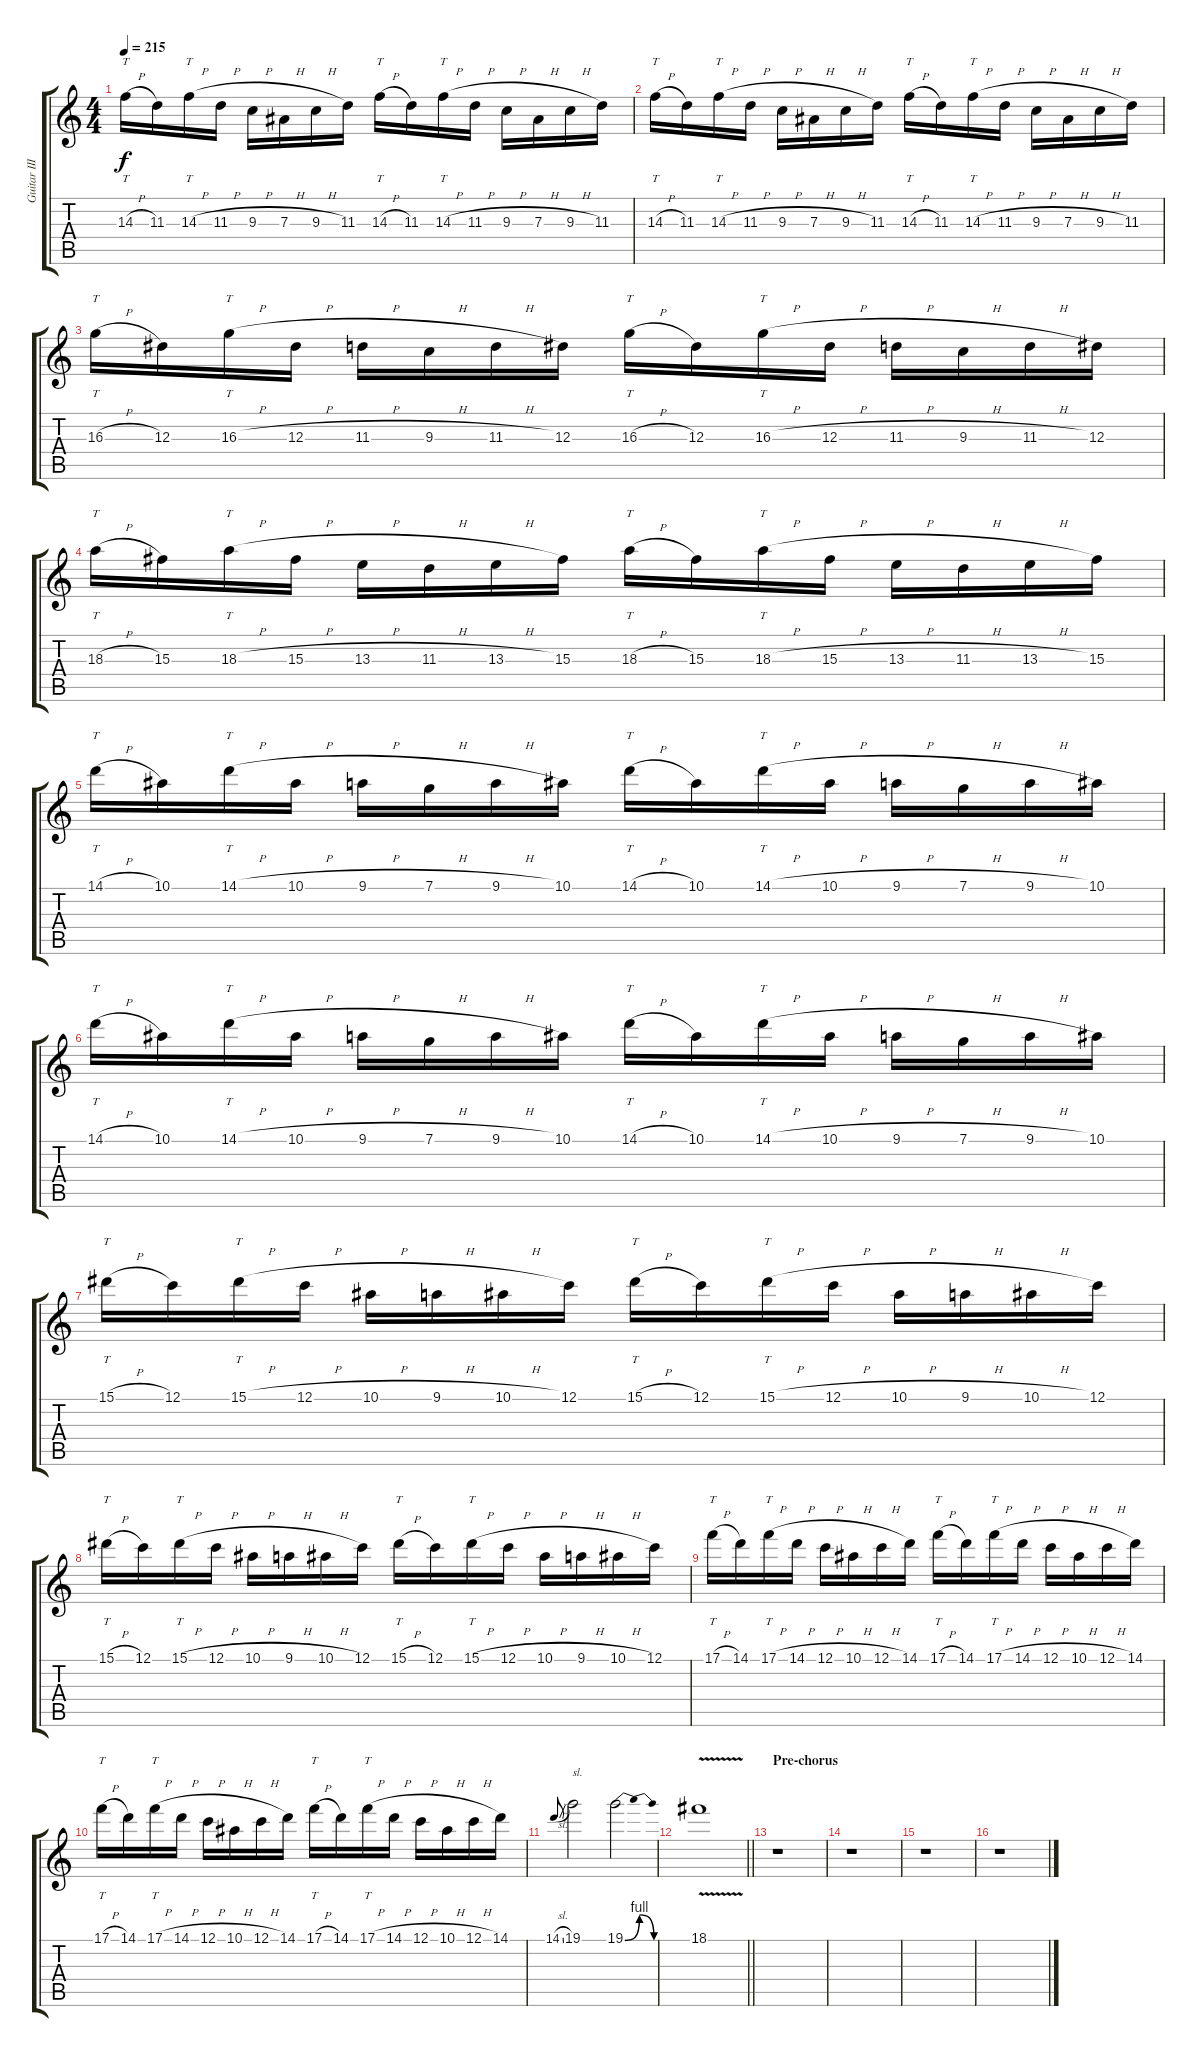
\track ("Guitar III" "Guitar III") {instrument distortionguitar}
\staff {score tabs}
\tuning (C4 G3 Eb3 Bb2 F2 C2) {hide}
\ts (4 4)
\tempo 215
\clef g2
\ks c
14.3{h}.16{tt dy f} 11.3.16 14.3{h}.16{tt} 11.3{h}.16 9.3{h}.16 7.3{h}.16 9.3{h}.16 11.3.16 14.3{h}.16{tt} 11.3.16 14.3{h}.16{tt} 11.3{h}.16 9.3{h}.16 7.3{h}.16 9.3{h}.16 11.3.16 |
14.3{h}.16{tt} 11.3.16 14.3{h}.16{tt} 11.3{h}.16 9.3{h}.16 7.3{h}.16 9.3{h}.16 11.3.16 14.3{h}.16{tt} 11.3.16 14.3{h}.16{tt} 11.3{h}.16 9.3{h}.16 7.3{h}.16 9.3{h}.16 11.3.16 |
16.3{h}.16{tt} 12.3.16 16.3{h}.16{tt} 12.3{h}.16 11.3{h}.16 9.3{h}.16 11.3{h}.16 12.3.16 16.3{h}.16{tt} 12.3.16 16.3{h}.16{tt} 12.3{h}.16 11.3{h}.16 9.3{h}.16 11.3{h}.16 12.3.16 |
18.3{h}.16{tt} 15.3.16 18.3{h}.16{tt} 15.3{h}.16 13.3{h}.16 11.3{h}.16 13.3{h}.16 15.3.16 18.3{h}.16{tt} 15.3.16 18.3{h}.16{tt} 15.3{h}.16 13.3{h}.16 11.3{h}.16 13.3{h}.16 15.3.16 |
14.1{h}.16{tt} 10.1.16 14.1{h}.16{tt} 10.1{h}.16 9.1{h}.16 7.1{h}.16 9.1{h}.16 10.1.16 14.1{h}.16{tt} 10.1.16 14.1{h}.16{tt} 10.1{h}.16 9.1{h}.16 7.1{h}.16 9.1{h}.16 10.1.16 |
14.1{h}.16{tt} 10.1.16 14.1{h}.16{tt} 10.1{h}.16 9.1{h}.16 7.1{h}.16 9.1{h}.16 10.1.16 14.1{h}.16{tt} 10.1.16 14.1{h}.16{tt} 10.1{h}.16 9.1{h}.16 7.1{h}.16 9.1{h}.16 10.1.16 |
15.1{h}.16{tt} 12.1.16 15.1{h}.16{tt} 12.1{h}.16 10.1{h}.16 9.1{h}.16 10.1{h}.16 12.1.16 15.1{h}.16{tt} 12.1.16 15.1{h}.16{tt} 12.1{h}.16 10.1{h}.16 9.1{h}.16 10.1{h}.16 12.1.16 |
15.1{h}.16{tt} 12.1.16 15.1{h}.16{tt} 12.1{h}.16 10.1{h}.16 9.1{h}.16 10.1{h}.16 12.1.16 15.1{h}.16{tt} 12.1.16 15.1{h}.16{tt} 12.1{h}.16 10.1{h}.16 9.1{h}.16 10.1{h}.16 12.1.16 |
17.1{h}.16{tt} 14.1.16 17.1{h}.16{tt} 14.1{h}.16 12.1{h}.16 10.1{h}.16 12.1{h}.16 14.1.16 17.1{h}.16{tt} 14.1.16 17.1{h}.16{tt} 14.1{h}.16 12.1{h}.16 10.1{h}.16 12.1{h}.16 14.1.16 |
17.1{h}.16{tt} 14.1.16 17.1{h}.16{tt} 14.1{h}.16 12.1{h}.16 10.1{h}.16 12.1{h}.16 14.1.16 17.1{h}.16{tt} 14.1.16 17.1{h}.16{tt} 14.1{h}.16 12.1{h}.16 10.1{h}.16 12.1{h}.16 14.1.16 |
14.1{sl}.8{gr onbeat} 19.1.2{txt "sl."} 19.1{be (bendrelease 0 0 10 4 35 4 60 0)}.2 |
\barLineRight lightlight
18.1{v}.1 |
\section ("" "Pre-chorus")
r.1 |
r.1 |
r.1 |
r.1
